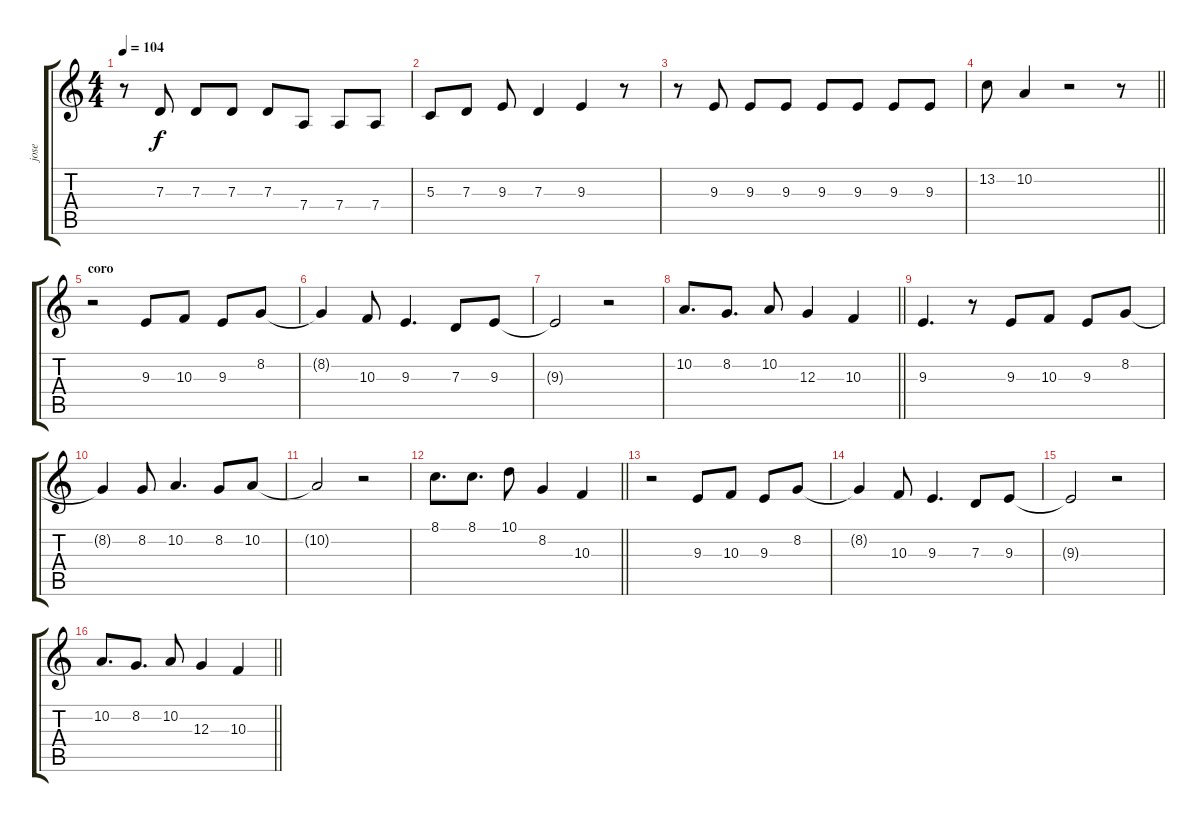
\track ("jose" "jose") {instrument lead2sawtooth}
\staff {score tabs}
\tuning (E4 B3 G3 D3 A2 E2) {hide}
\ts (4 4)
\tempo 104
\clef g2
\ks c
r.8{dy f} 7.3.8 7.3.8 7.3.8 7.3.8 7.4.8 7.4.8 7.4.8 |
5.3.8 7.3.8 9.3.8 7.3.4 9.3.4 r.8 |
r.8 9.3.8 9.3.8 9.3.8 9.3.8 9.3.8 9.3.8 9.3.8 |
\barLineRight lightlight
13.2.8 10.2.4 r.2 r.8 |
\section ("" "coro")
r.2 9.3.8 10.3.8 9.3.8 8.2.8 |
8.2{t}.4 10.3.8 9.3.4{d} 7.3.8 9.3.8 |
9.3{t}.2 r.2 |
\barLineRight lightlight
10.2.8{d} 8.2.8{d} 10.2.8 12.3.4 10.3.4 |
9.3.4{d} r.8 9.3.8 10.3.8 9.3.8 8.2.8 |
8.2{t}.4 8.2.8 10.2.4{d} 8.2.8 10.2.8 |
10.2{t}.2 r.2 |
\barLineRight lightlight
8.1.8{d} 8.1.8{d} 10.1.8 8.2.4 10.3.4 |
r.2 9.3.8 10.3.8 9.3.8 8.2.8 |
8.2{t}.4 10.3.8 9.3.4{d} 7.3.8 9.3.8 |
9.3{t}.2 r.2 |
\barLineRight lightlight
10.2.8{d} 8.2.8{d} 10.2.8 12.3.4 10.3.4
